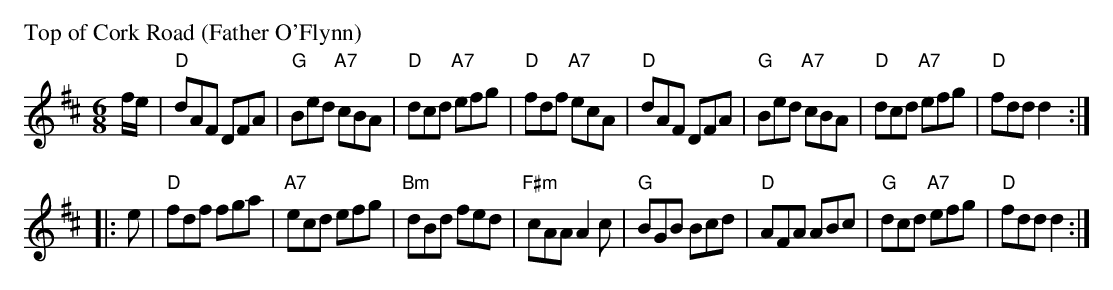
X:1
P: Top of Cork Road (Father O'Flynn)
M: 6/8
L: 1/8
K:  D
f/e/ \
| "D"dAF DFA | "G"Bed "A7"cBA | "D"dcd "A7"efg | "D"fdf "A7"ecA \
| "D"dAF DFA | "G"Bed "A7"cBA | "D"dcd "A7"efg | "D"fdd d2 :|
|: e \
| "D"fdf fga | "A7"ecd efg | "Bm"dBd fed | "F#m"cAA A2c \
| "G"BGB Bcd | "D"AFA ABc | "G"dcd "A7"efg | "D"fdd d2 :|
